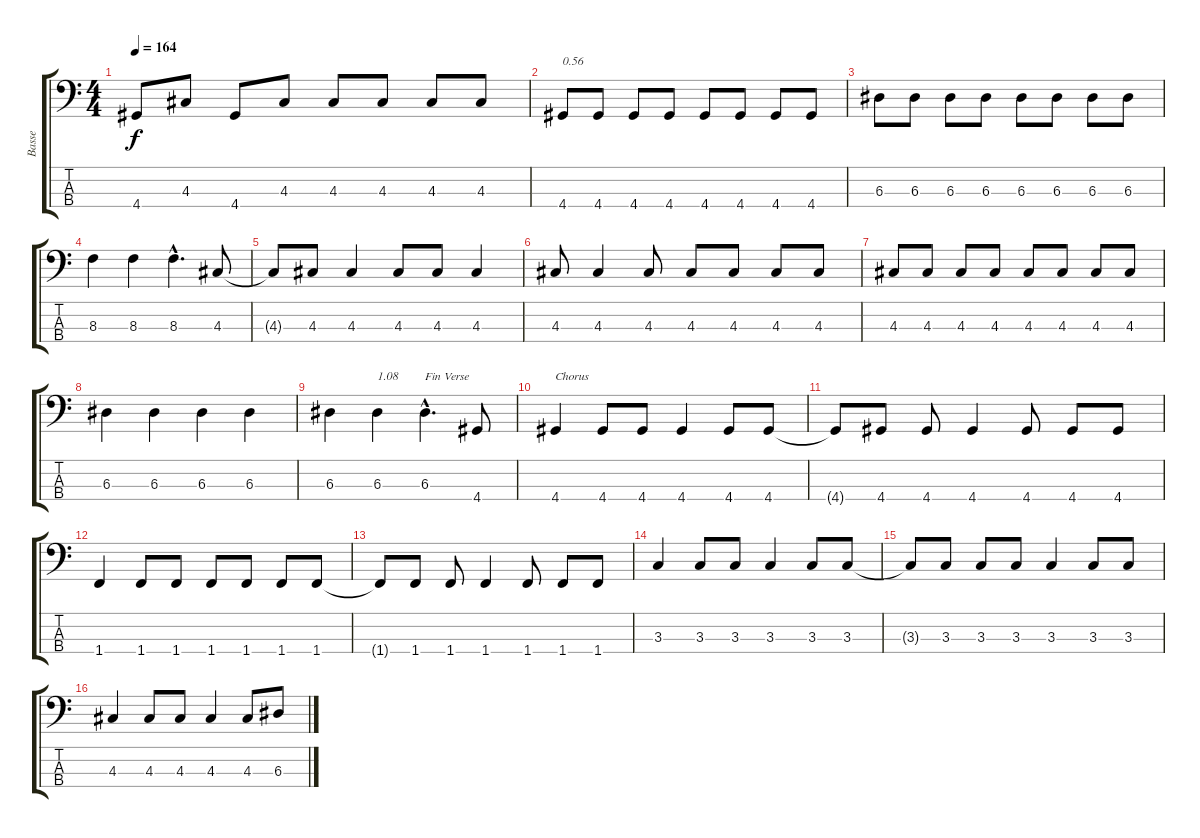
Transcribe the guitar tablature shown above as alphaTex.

\track ("Basse" "Basse") {instrument electricbassfinger}
\staff {score tabs}
\tuning (G2 D2 A1 E1) {hide}
\ts (4 4)
\tempo 164
\clef f4
\ks c
4.4.8{dy f} 4.3.8 4.4.8 4.3.8 4.3.8 4.3.8 4.3.8 4.3.8 |
4.4.8{txt "0.56"} 4.4.8 4.4.8 4.4.8 4.4.8 4.4.8 4.4.8 4.4.8 |
6.3.8 6.3.8 6.3.8 6.3.8 6.3.8 6.3.8 6.3.8 6.3.8 |
8.3.4 8.3.4 8.3{hac}.4{d} 4.3.8 |
4.3{t}.8 4.3.8 4.3.4 4.3.8 4.3.8 4.3.4 |
4.3.8 4.3.4 4.3.8 4.3.8 4.3.8 4.3.8 4.3.8 |
4.3.8 4.3.8 4.3.8 4.3.8 4.3.8 4.3.8 4.3.8 4.3.8 |
6.3.4 6.3.4 6.3.4 6.3.4 |
6.3.4 6.3.4{txt "1.08"} 6.3{hac}.4{d txt "Fin Verse"} 4.4.8 |
4.4.4{txt "Chorus"} 4.4.8 4.4.8 4.4.4 4.4.8 4.4.8 |
4.4{t}.8 4.4.8 4.4.8 4.4.4 4.4.8 4.4.8 4.4.8 |
1.4.4 1.4.8 1.4.8 1.4.8 1.4.8 1.4.8 1.4.8 |
1.4{t}.8 1.4.8 1.4.8 1.4.4 1.4.8 1.4.8 1.4.8 |
3.3.4 3.3.8 3.3.8 3.3.4 3.3.8 3.3.8 |
3.3{t}.8 3.3.8 3.3.8 3.3.8 3.3.4 3.3.8 3.3.8 |
4.3.4 4.3.8 4.3.8 4.3.4 4.3.8 6.3.8
